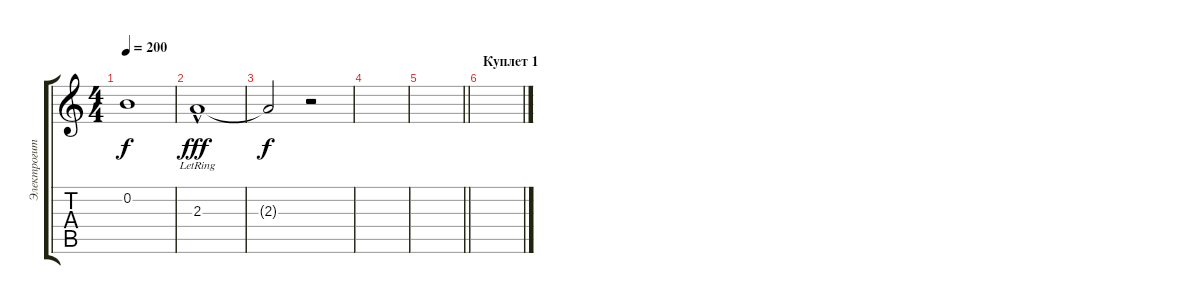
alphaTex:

\track ("Электрогитара" "Электрогит") {instrument acousticguitarsteel}
\staff {score tabs}
\tuning (E4 B3 G3 D3 A2 E2) {hide}
\ts (4 4)
\tempo 200
\clef g2
\ks c
0.2{t}.1{dy f} |
2.3{hac lr}.1{dy fff} |
2.3{t}.2{dy f} r.2 |
|
\barLineRight lightlight
|
\section ("" "Куплет 1")
